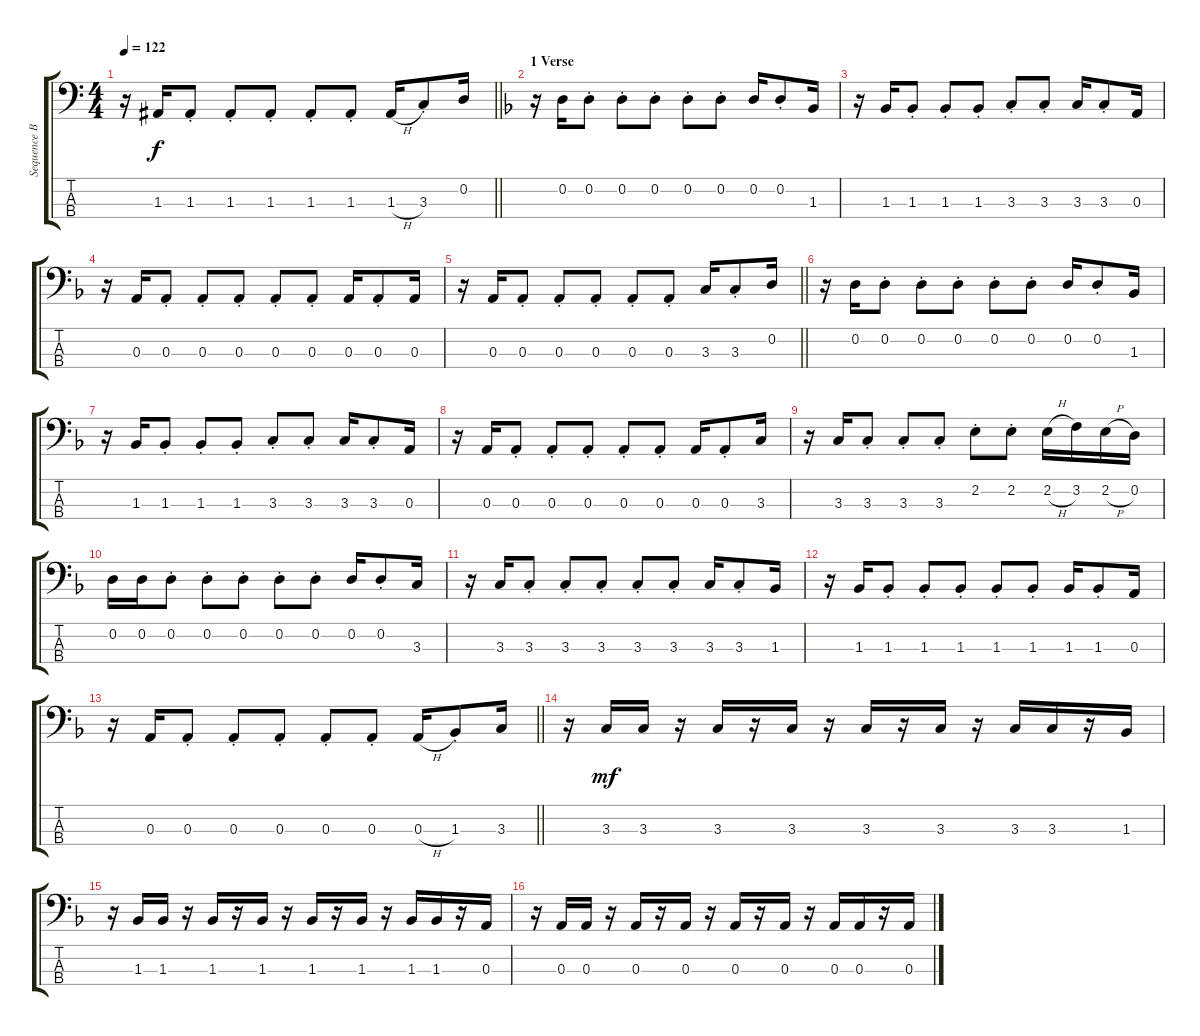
\track ("Sequence Bass (Gillian Gilbert)" "Sequence B") {instrument electricbassfinger}
\staff {score tabs}
\tuning (G2 D2 A1 E1) {hide}
\ts (4 4)
\tempo 122
\clef f4
\barLineRight lightlight
\ks c
r.16{dy f} 1.3.16 1.3{st}.8 1.3{st}.8 1.3{st}.8 1.3{st}.8 1.3{st}.8 1.3{h}.16 3.3{st}.8 0.2.16 |
\section ("" "1 Verse")
\ks f
r.16 0.2.16 0.2{st}.8 0.2{st}.8 0.2{st}.8 0.2{st}.8 0.2{st}.8 0.2.16 0.2{st}.8 1.3.16 |
r.16 1.3.16 1.3{st}.8 1.3{st}.8 1.3{st}.8 3.3{st}.8 3.3{st}.8 3.3.16 3.3{st}.8 0.3.16 |
r.16 0.3.16 0.3{st}.8 0.3{st}.8 0.3{st}.8 0.3{st}.8 0.3{st}.8 0.3.16 0.3{st}.8 0.3.16 |
\barLineRight lightlight
r.16 0.3.16 0.3{st}.8 0.3{st}.8 0.3{st}.8 0.3{st}.8 0.3{st}.8 3.3.16 3.3{st}.8 0.2.16 |
r.16 0.2.16 0.2{st}.8 0.2{st}.8 0.2{st}.8 0.2{st}.8 0.2{st}.8 0.2.16 0.2{st}.8 1.3.16 |
r.16 1.3.16 1.3{st}.8 1.3{st}.8 1.3{st}.8 3.3{st}.8 3.3{st}.8 3.3.16 3.3{st}.8 0.3.16 |
r.16 0.3.16 0.3{st}.8 0.3{st}.8 0.3{st}.8 0.3{st}.8 0.3{st}.8 0.3.16 0.3{st}.8 3.3.16 |
r.16 3.3.16 3.3{st}.8 3.3{st}.8 3.3{st}.8 2.2{st}.8 2.2{st}.8 2.2{h}.16 3.2.16 2.2{h}.16 0.2.16 |
0.2.16 0.2.16 0.2{st}.8 0.2{st}.8 0.2{st}.8 0.2{st}.8 0.2{st}.8 0.2.16 0.2{st}.8 3.3.16 |
r.16 3.3.16 3.3{st}.8 3.3{st}.8 3.3{st}.8 3.3{st}.8 3.3{st}.8 3.3.16 3.3{st}.8 1.3.16 |
r.16 1.3.16 1.3{st}.8 1.3{st}.8 1.3{st}.8 1.3{st}.8 1.3{st}.8 1.3.16 1.3{st}.8 0.3.16 |
\barLineRight lightlight
r.16 0.3.16 0.3{st}.8 0.3{st}.8 0.3{st}.8 0.3{st}.8 0.3{st}.8 0.3{h}.16 1.3{st}.8 3.3.16 |
r.16 3.3.16{dy mf} 3.3.16 r.16 3.3.16 r.16 3.3.16 r.16 3.3.16 r.16 3.3.16 r.16 3.3.16 3.3.16 r.16 1.3.16 |
r.16 1.3.16 1.3.16 r.16 1.3.16 r.16 1.3.16 r.16 1.3.16 r.16 1.3.16 r.16 1.3.16 1.3.16 r.16 0.3.16 |
r.16 0.3.16 0.3.16 r.16 0.3.16 r.16 0.3.16 r.16 0.3.16 r.16 0.3.16 r.16 0.3.16 0.3.16 r.16 0.3.16
